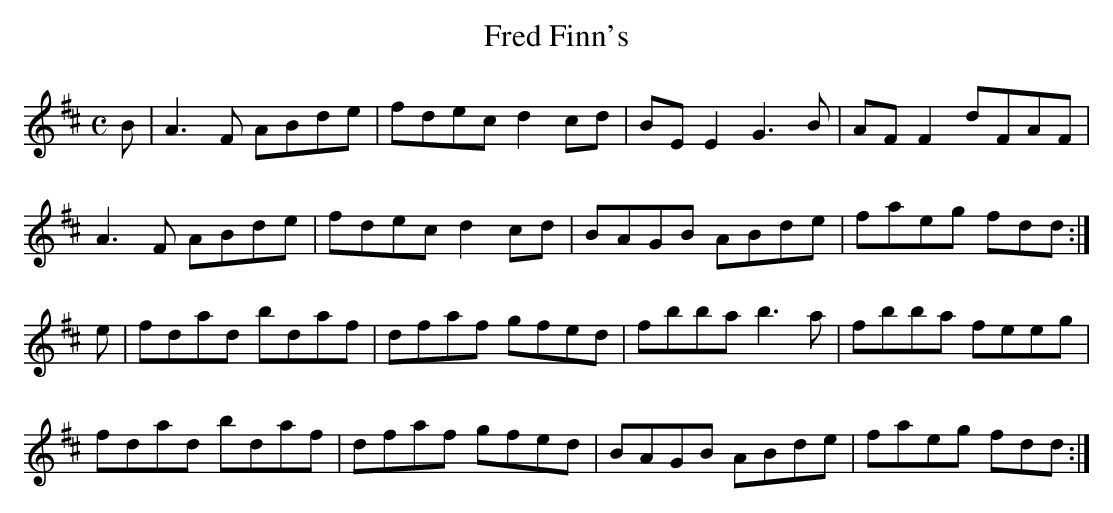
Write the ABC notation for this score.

X:1
T:Fred Finn's
M:C
L:1/8
K:D Major
B|A3F ABde|fdec d2cd|BEE2 G3B|AFF2 dFAF|!
A3F ABde|fdec d2cd|BAGB ABde|faeg fdd:|!
e|fdad bdaf|dfaf gfed|fbba b3a|fbba feeg|!
fdad bdaf|dfaf gfed|BAGB ABde|faeg fdd:|!
